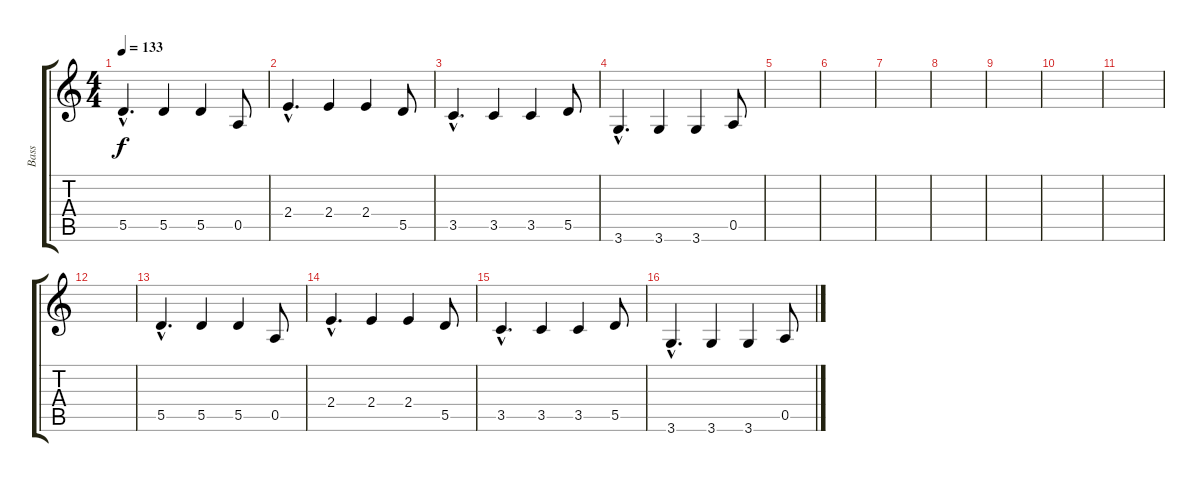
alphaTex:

\track ("Bass" "Bass") {instrument electricbassfinger}
\staff {score tabs}
\tuning (E4 B3 G3 D3 A2 E2) {hide}
\ts (4 4)
\tempo 133
\clef g2
\ks c
5.5{hac}.4{d dy f} 5.5.4 5.5.4 0.5.8 |
2.4{hac}.4{d} 2.4.4 2.4.4 5.5.8 |
3.5{hac}.4{d} 3.5.4 3.5.4 5.5.8 |
3.6{hac}.4{d} 3.6.4 3.6.4 0.5.8 |
|
|
|
|
|
|
|
|
5.5{hac}.4{d} 5.5.4 5.5.4 0.5.8 |
2.4{hac}.4{d} 2.4.4 2.4.4 5.5.8 |
3.5{hac}.4{d} 3.5.4 3.5.4 5.5.8 |
3.6{hac}.4{d} 3.6.4 3.6.4 0.5.8
